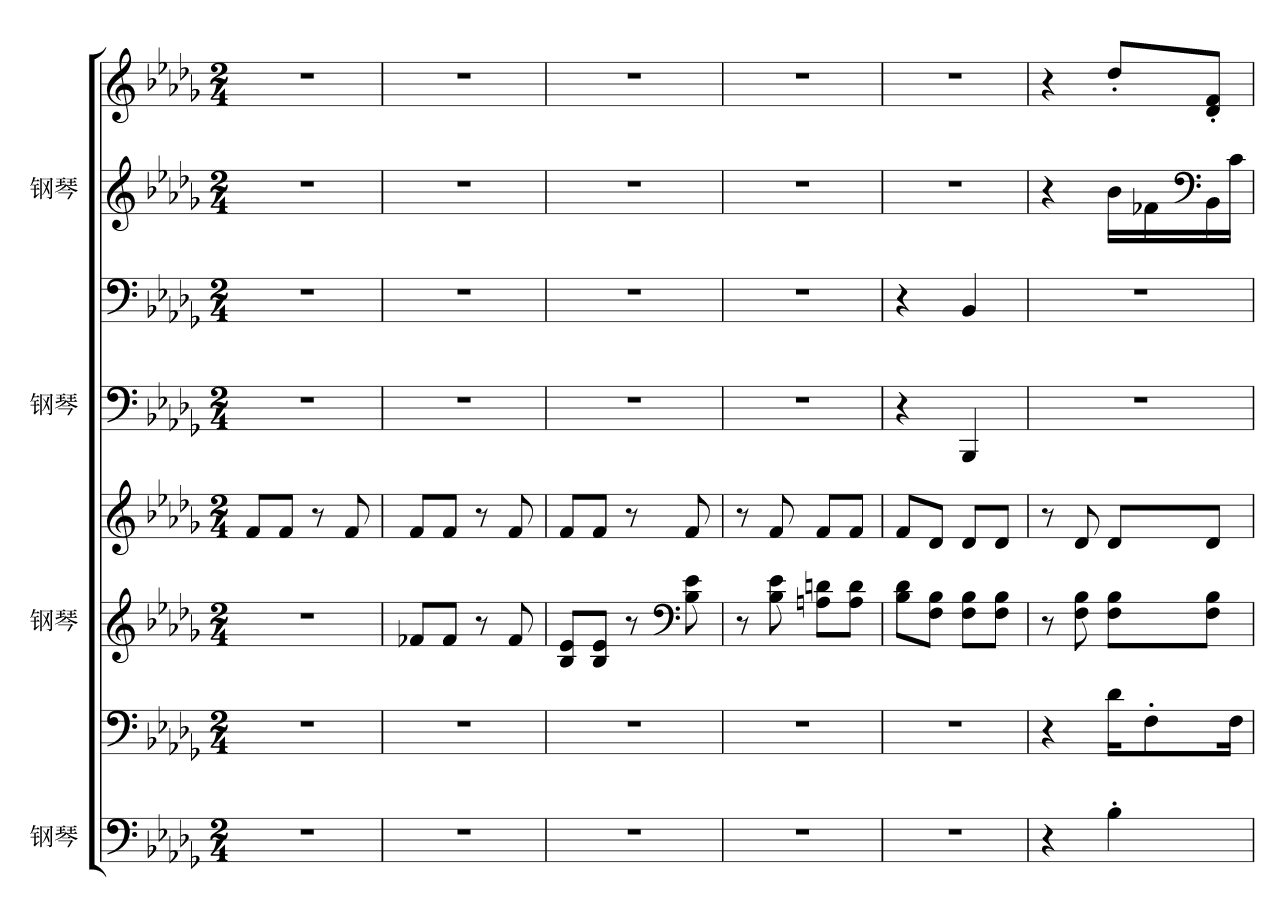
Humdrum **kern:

**kern	**kern	**kern	**kern	**kern	**kern	**kern	**kern
*part4	*part4	*part3	*part3	*part2	*part2	*part1	*part1
*staff8	*staff7	*staff6	*staff5	*staff4	*staff3	*staff2	*staff1
*I"钢琴	*	*I"钢琴	*	*I"钢琴	*	*I"钢琴	*
*clefF4	*clefF4	*clefG2	*clefG2	*clefF4	*clefF4	*clefG2	*clefG2
*k[b-e-a-d-g-]	*k[b-e-a-d-g-]	*k[b-e-a-d-g-]	*k[b-e-a-d-g-]	*k[b-e-a-d-g-]	*k[b-e-a-d-g-]	*k[b-e-a-d-g-]	*k[b-e-a-d-g-]
*M2/4	*M2/4	*M2/4	*M2/4	*M2/4	*M2/4	*M2/4	*M2/4
*MM68	*MM68	*MM68	*MM68	*MM68	*MM68	*MM68	*MM68
=1	=1	=1	=1	=1	=1	=1	=1
2r	2r	2r	8f/L	2r	2r	2r	2r
.	.	.	8f/J	.	.	.	.
.	.	.	8r	.	.	.	.
.	.	.	8f/	.	.	.	.
=2	=2	=2	=2	=2	=2	=2	=2
2r	2r	8f-X/L	8f/L	2r	2r	2r	2r
.	.	8f-/J	8f/J	.	.	.	.
.	.	8r	8r	.	.	.	.
.	.	8f-/	8f/	.	.	.	.
=3	=3	=3	=3	=3	=3	=3	=3
2r	2r	8B-/ 8e-/L	8f/L	2r	2r	2r	2r
.	.	8B-/ 8e-/J	8f/J	.	.	.	.
.	.	8r	8r	.	.	.	.
*	*	*clefF4	*	*	*	*	*
.	.	8B-\ 8e-\	8f/	.	.	.	.
=4	=4	=4	=4	=4	=4	=4	=4
2r	2r	8r	8r	2r	2r	2r	2r
.	.	8B-\ 8e-\	8f/	.	.	.	.
.	.	8An\ 8dn\L	8f/L	.	.	.	.
.	.	8A\ 8d\J	8f/J	.	.	.	.
=5	=5	=5	=5	=5	=5	=5	=5
2r	2r	8B-\ 8d-\L	8f/L	4r	4r	2r	2r
.	.	8F\ 8B-\J	8d-/J	.	.	.	.
.	.	8F\ 8B-\L	8d-/L	4BBB-/	4BB-/	.	.
.	.	8F\ 8B-\J	8d-/J	.	.	.	.
=6	=6	=6	=6	=6	=6	=6	=6
4r	4r	8r	8r	2r	2r	4r	4r
.	.	8F\ 8B-\	8d-/	.	.	.	.
4B-'\	16d-\KL	8F\ 8B-\L	8d-/L	.	.	16b-\LL	8dd-'/L
.	8F'\	.	.	.	.	16f-X\	.
*	*	*	*	*	*	*clefF4	*
.	.	8F\ 8B-\J	8d-/J	.	.	16BB-\	8d-/' 8f/'J
.	16F\Jk	.	.	.	.	16c\JJ	.
=	=	=	=	=	=	=	=
*-	*-	*-	*-	*-	*-	*-	*-
